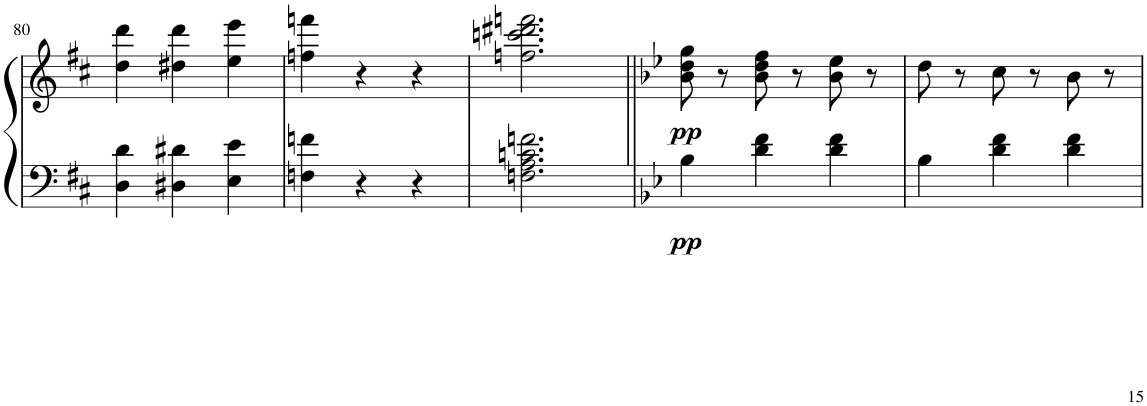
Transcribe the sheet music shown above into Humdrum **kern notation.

**kern	**dynam	**kern	**dynam
*part2	*part2	*part1	*part1
*staff2	*staff2	*staff1	*staff1
*I"Piano, La Diva	*	*I"Piano, Entracte 2	*
!!LO:PB:g=z
*clefF4	*	*clefG2	*
*k[f#c#]	*	*k[f#c#]	*
*M3/4	*	*M3/4	*
=80	=80	=80	=80
4D\ 4d\	.	4dd\ 4ddd\	.
4D#X\ 4d#X\	.	4dd#X\ 4ddd\	.
4E\ 4e\	.	4ee\ 4eee\	.
=81	=81	=81	=81
4Fn\ 4fn\	.	4ffn\ 4fffn\	.
4r	.	4r	.
4r	.	4r	.
=82	=82	=82	=82
2.Fn\ 2.A\ 2.cn\ 2.fn\	.	2.ffn\ 2.cccn\ 2.ddd#X\ 2.fffn\	.
=83||	=83||	=83||	=83||
*k[b-e-]	*	*k[b-e-]	*
!	!LO:DY:b	!	!LO:DY:b
4B-\	pp	8b-\ 8dd\ 8gg\	pp
.	.	8r	.
4d\ 4f\	.	8b-\ 8dd\ 8ff\	.
.	.	8r	.
4d\ 4f\	.	8b-\ 8ee-\	.
.	.	8r	.
=84	=84	=84	=84
4B-\	.	8dd\	.
.	.	8r	.
4d\ 4f\	.	8cc\	.
.	.	8r	.
4d\ 4f\	.	8b-\	.
.	.	8r	.
=	=	=	=
*-	*-	*-	*-
